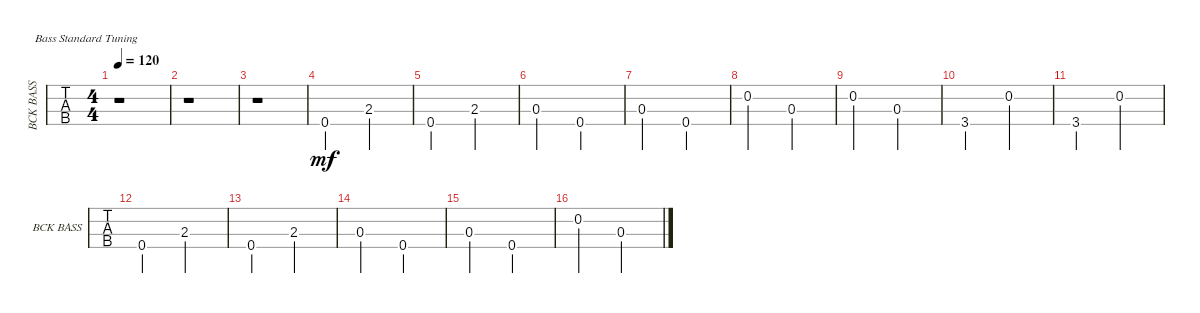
\defaultSystemsLayout 4
\bracketExtendMode groupsimilarinstruments
\singleTrackTrackNamePolicy allsystems
\multiTrackTrackNamePolicy allsystems
\otherSystemsTrackNameOrientation horizontal
\track ("BCK BASS" "BCK BASS") {instrument acousticbass}
\staff {tabs}
\tuning (G2 D2 A1 E1)
\ts (4 4)
\tempo 120
\clef f4
\ks c
r.1{dy mf} |
r.1 |
r.1 |
0.4.2 2.3.2 |
0.4.2 2.3.2 |
0.3.2 0.4.2 |
0.3.2 0.4.2 |
0.2.2 0.3.2 |
0.2.2 0.3.2 |
3.4.2 0.2.2 |
3.4.2 0.2.2 |
0.4.2 2.3.2 |
0.4.2 2.3.2 |
0.3.2 0.4.2 |
0.3.2 0.4.2 |
0.2.2 0.3.2
